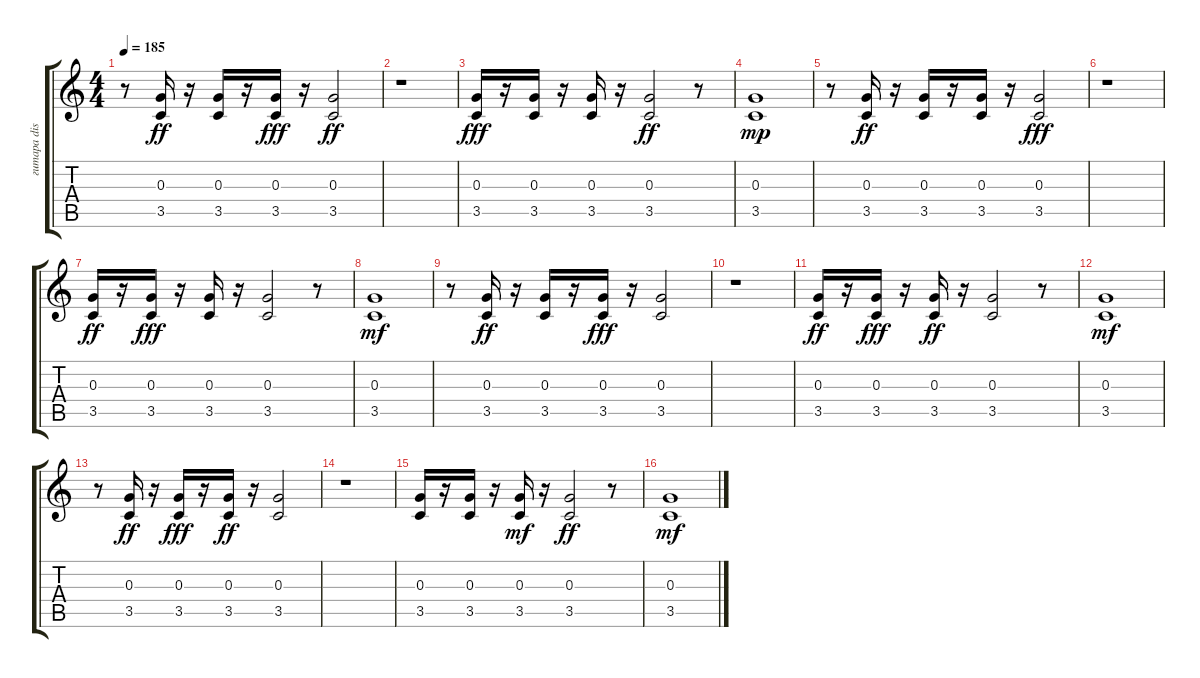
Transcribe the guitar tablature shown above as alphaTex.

\track ("гитара dist" "гитара dis") {instrument distortionguitar}
\staff {score tabs}
\tuning (E4 B3 G3 D3 A2 E2) {hide}
\ts (4 4)
\tempo 185
\clef g2
\ks c
r.8{dy mp} (0.3 3.5).16{dy ff} r.16 (0.3 3.5).16 r.16 (0.3 3.5).16{dy fff} r.16 (0.3 3.5).2{dy ff} |
r.1 |
(0.3 3.5).16{dy fff} r.16 (0.3 3.5).16 r.16 (0.3 3.5).16 r.16 (0.3 3.5).2{dy ff} r.8 |
(0.3 3.5).1{dy mp} |
r.8 (0.3 3.5).16{dy ff} r.16 (0.3 3.5).16 r.16 (0.3 3.5).16 r.16 (0.3 3.5).2{dy fff} |
r.1 |
(0.3 3.5).16{dy ff} r.16 (0.3 3.5).16{dy fff} r.16 (0.3 3.5).16 r.16 (0.3 3.5).2 r.8 |
(0.3 3.5).1{dy mf} |
r.8 (0.3 3.5).16{dy ff} r.16 (0.3 3.5).16 r.16 (0.3 3.5).16{dy fff} r.16 (0.3 3.5).2 |
r.1 |
(0.3 3.5).16{dy ff} r.16 (0.3 3.5).16{dy fff} r.16 (0.3 3.5).16{dy ff} r.16 (0.3 3.5).2 r.8 |
(0.3 3.5).1{dy mf} |
r.8 (0.3 3.5).16{dy ff} r.16 (0.3 3.5).16{dy fff} r.16 (0.3 3.5).16{dy ff} r.16 (0.3 3.5).2 |
r.1 |
(0.3 3.5).16 r.16 (0.3 3.5).16 r.16 (0.3 3.5).16{dy mf} r.16 (0.3 3.5).2{dy ff} r.8 |
(0.3 3.5).1{dy mf}
